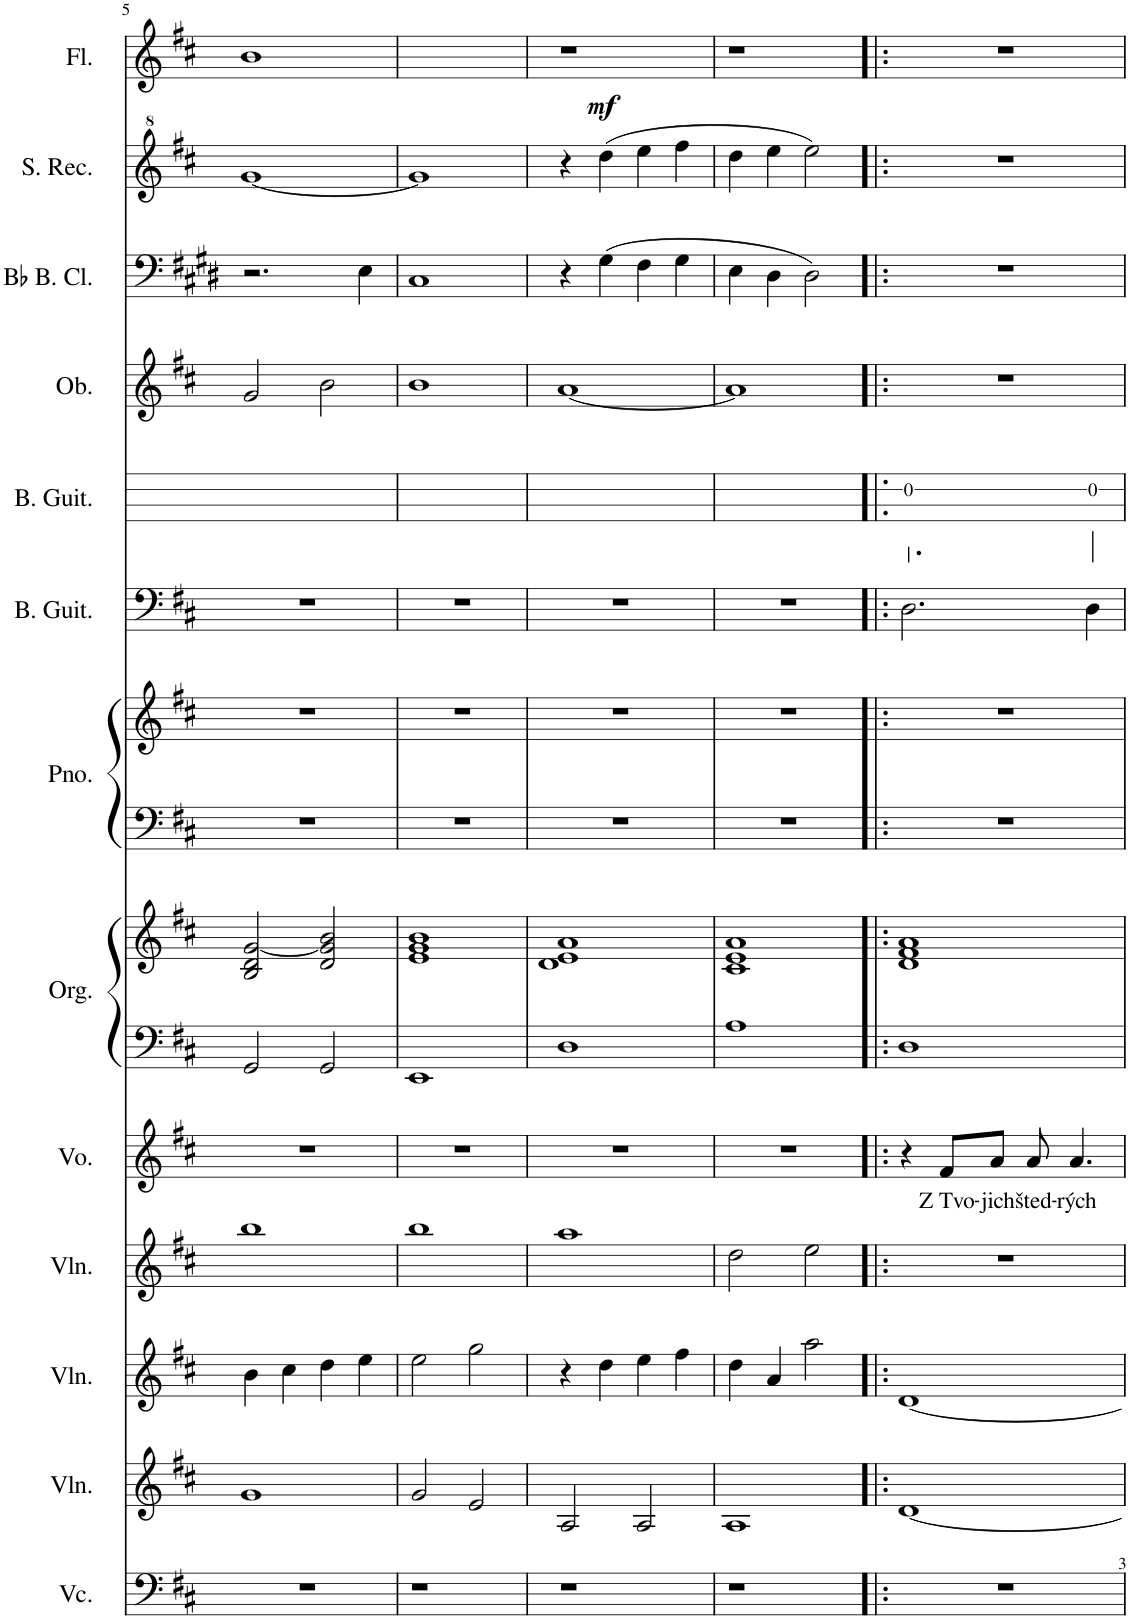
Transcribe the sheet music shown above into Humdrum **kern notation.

**kern	**kern	**kern	**kern	**kern	**text	**kern	**kern	**kern	**kern	**kern	**kern	**kern	**kern	**kern	**dynam	**kern
*part13	*part12	*part11	*part10	*part9	*part9	*part8	*part8	*part7	*part7	*part6	*part5	*part4	*part3	*part2	*part2	*part1
*staff15	*staff14	*staff13	*staff12	*staff11	*staff11	*staff10	*staff9	*staff8	*staff7	*staff6	*staff5	*staff4	*staff3	*staff2	*staff2	*staff1
*I"Violoncello	*I"Violin	*I"Violin	*I"Violin	*I"Voice	*	*I"Organ	*	*I"Piano	*	*I"Bass Guitar	*I"Bass Guitar	*I"Oboe	*I"Bb Bass Clarinet (Bass Clef)	*I"Soprano Recorder	*	*I"Flute
*I'Vc.	*I'Vln.	*I'Vln.	*I'Vln.	*I'Vo.	*	*I'Org.	*	*I'Pno.	*	*I'B. Guit.	*I'B. Guit.	*I'Ob.	*I'Bb B. Cl.	*I'S. Rec.	*	*I'Fl.
!!LO:PB:g=z
*clefF4	*clefG2	*clefG2	*clefG2	*clefG2	*	*clefF4	*clefG2	*clefF4	*clefG2	*clefF4	*	*clefG2	*clefF4	*clefG^2	*	*clefG2
*	*	*	*	*	*	*	*	*	*	*Trd7c12	*Trd7c12	*	*Trd8c14	*	*	*
*k[f#c#]	*k[f#c#]	*k[f#c#]	*k[f#c#]	*k[f#c#]	*	*k[f#c#]	*k[f#c#]	*k[f#c#]	*k[f#c#]	*k[f#c#]	*k[f#c#]	*k[f#c#]	*k[f#c#g#d#]	*k[f#c#]	*	*k[f#c#]
*M4/4	*M4/4	*M4/4	*M4/4	*M4/4	*	*M4/4	*M4/4	*M4/4	*M4/4	*M4/4	*M4/4	*M4/4	*M4/4	*M4/4	*	*M4/4
=5	=5	=5	=5	=5	=5	=5	=5	=5	=5	=5	=5	=5	=5	=5	=5	=5
1r	1g	4b\	1bb	1r	.	2GG/	2B/ 2d/ [<2g/	1r	1r	1r	1r	2g/	2.r	[1gg	.	1b
.	.	4cc#\	.	.	.	.	.	.	.	.	.	.	.	.	.	.
.	.	4dd\	.	.	.	2GG/	2d/ 2g/] 2b/	.	.	.	.	2b\	.	.	.	.
.	.	4ee\	.	.	.	.	.	.	.	.	.	.	4E\	.	.	.
=6	=6	=6	=6	=6	=6	=6	=6	=6	=6	=6	=6	=6	=6	=6	=6	=6
1r	2g/	2ee\	1bb	1r	.	1EE	1e 1g 1b	1r	1r	1r	1r	1b	1C#	1gg]	.	1ryy
.	2e/	2gg\	.	.	.	.	.	.	.	.	.	.	.	.	.	.
=7	=7	=7	=7	=7	=7	=7	=7	=7	=7	=7	=7	=7	=7	=7	=7	=7
*	*	*	*	*	*	*	*^	*	*	*	*	*	*	*	*	*
1r	2A/	4r	1aa	1r	.	1D	1a	1d 1e	1r	1r	1r	1r	[1a	4r	4r	.	1r
!	!	!	!	!	!	!	!	!	!	!	!	!	!	!	!	!LO:DY:a	!
.	.	4dd\	.	.	.	.	.	.	.	.	.	.	.	(4G#\	(>4ddd\	mf	.
.	2A/	4ee\	.	.	.	.	.	.	.	.	.	.	.	4F#\	4eee\	.	.
.	.	4ff#\	.	.	.	.	.	.	.	.	.	.	.	4G#\	4fff#\	.	.
=8	=8	=8	=8	=8	=8	=8	=8	=8	=8	=8	=8	=8	=8	=8	=8	=8	=8
1r	1A	4dd\	2dd\	1r	.	1A	1a	1c# 1e	1r	1r	1r	1r	1a]	4E\	4ddd\	.	1r
.	.	4a/	.	.	.	.	.	.	.	.	.	.	.	4D#\	4eee\	.	.
.	.	2aa\	2ee\	.	.	.	.	.	.	.	.	.	.	2D#\)	2eee\)	.	.
*	*	*	*	*	*	*	*v	*v	*	*	*	*	*	*	*	*	*
=9!|:	=9!|:	=9!|:	=9!|:	=9!|:	=9!|:	=9!|:	=9!|:	=9!|:	=9!|:	=9!|:	=9!|:	=9!|:	=9!|:	=9!|:	=9!|:	=9!|:
1r	[1d	[1d	1r	4r	.	1D	1d 1f# 1a	1r	1r	2.D\	2.D\	1r	1r	1r	.	1r
!	!	!	!	!	!LO:LY:b	!	!	!	!	!	!	!	!	!	!	!
.	.	.	.	8f#/L	Z Tvo-	.	.	.	.	.	.	.	.	.	.	.
!	!	!	!	!	!LO:LY:b	!	!	!	!	!	!	!	!	!	!	!
.	.	.	.	8a/J	-jich	.	.	.	.	.	.	.	.	.	.	.
!	!	!	!	!	!LO:LY:b	!	!	!	!	!	!	!	!	!	!	!
.	.	.	.	8a/	šted-	.	.	.	.	.	.	.	.	.	.	.
!	!	!	!	!	!LO:LY:b	!	!	!	!	!	!	!	!	!	!	!
.	.	.	.	4.a/	-rých	.	.	.	.	.	.	.	.	.	.	.
.	.	.	.	.	.	.	.	.	.	4D\	4D\	.	.	.	.	.
=	=	=	=	=	=	=	=	=	=	=	=	=	=	=	=	=
*-	*-	*-	*-	*-	*-	*-	*-	*-	*-	*-	*-	*-	*-	*-	*-	*-
